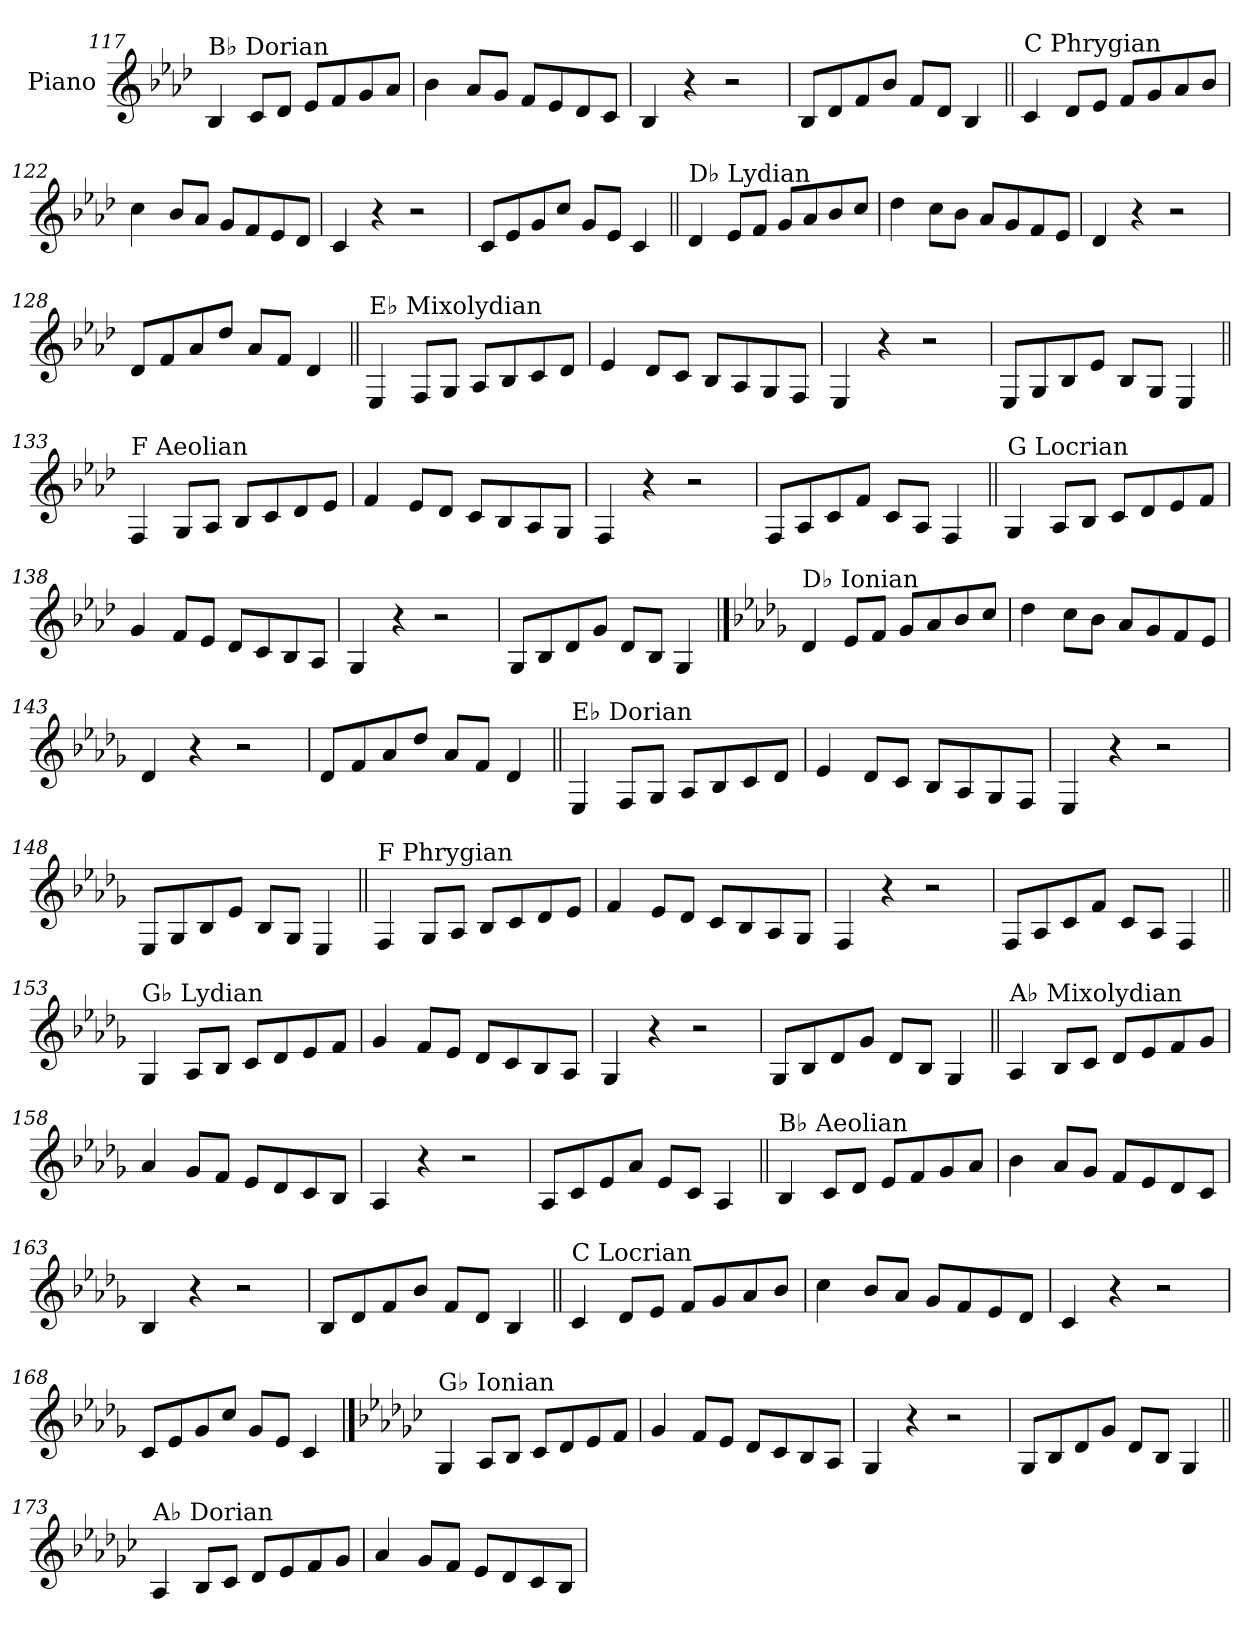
**kern
*part1
*staff1
*I"Piano
*I'Pno.
!!LO:LB:g=z
*clefG2
*k[b-e-a-d-]
=117
!LO:TX:a:t=B♭ Dorian
4B-/
8c/L
8d-/J
8e-/L
8f/
8g/
8a-/J
=118
4b-\
8a-/L
8g/J
8f/L
8e-/
8d-/
8c/J
=119
4B-/
4r
2r
=120
8B-/L
8d-/
8f/
8b-/J
8f/L
8d-/J
4B-/
!!LO:LB:g=z
=121||
!LO:TX:a:t=C Phrygian
4c/
8d-/L
8e-/J
8f/L
8g/
8a-/
8b-/J
=122
4cc\
8b-/L
8a-/J
8g/L
8f/
8e-/
8d-/J
=123
4c/
4r
2r
=124
8c/L
8e-/
8g/
8cc/J
8g/L
8e-/J
4c/
!!LO:LB:g=z
=125||
!LO:TX:a:t=D♭ Lydian
4d-/
8e-/L
8f/J
8g/L
8a-/
8b-/
8cc/J
=126
4dd-\
8cc\L
8b-\J
8a-/L
8g/
8f/
8e-/J
=127
4d-/
4r
2r
=128
8d-/L
8f/
8a-/
8dd-/J
8a-/L
8f/J
4d-/
!!LO:LB:g=z
=129||
!LO:TX:a:t=E♭ Mixolydian
4E-/
8F/L
8G/J
8A-/L
8B-/
8c/
8d-/J
=130
4e-/
8d-/L
8c/J
8B-/L
8A-/
8G/
8F/J
=131
4E-/
4r
2r
=132
8E-/L
8G/
8B-/
8e-/J
8B-/L
8G/J
4E-/
!!LO:LB:g=z
=133||
!LO:TX:a:t=F Aeolian
4F/
8G/L
8A-/J
8B-/L
8c/
8d-/
8e-/J
=134
4f/
8e-/L
8d-/J
8c/L
8B-/
8A-/
8G/J
=135
4F/
4r
2r
=136
8F/L
8A-/
8c/
8f/J
8c/L
8A-/J
4F/
!!LO:LB:g=z
=137||
!LO:TX:a:t=G Locrian
4G/
8A-/L
8B-/J
8c/L
8d-/
8e-/
8f/J
=138
4g/
8f/L
8e-/J
8d-/L
8c/
8B-/
8A-/J
=139
4G/
4r
2r
=140
8G/L
8B-/
8d-/
8g/J
8d-/L
8B-/J
4G/
!!LO:PB:g=z
==141
*k[b-e-a-d-g-]
!LO:TX:a:t=D♭ Ionian
4d-/
8e-/L
8f/J
8g-/L
8a-/
8b-/
8cc/J
=142
4dd-\
8cc\L
8b-\J
8a-/L
8g-/
8f/
8e-/J
=143
4d-/
4r
2r
=144
8d-/L
8f/
8a-/
8dd-/J
8a-/L
8f/J
4d-/
!!LO:LB:g=z
=145||
!LO:TX:a:t=E♭ Dorian
4E-/
8F/L
8G-/J
8A-/L
8B-/
8c/
8d-/J
=146
4e-/
8d-/L
8c/J
8B-/L
8A-/
8G-/
8F/J
=147
4E-/
4r
2r
=148
8E-/L
8G-/
8B-/
8e-/J
8B-/L
8G-/J
4E-/
!!LO:LB:g=z
=149||
!LO:TX:a:t=F Phrygian
4F/
8G-/L
8A-/J
8B-/L
8c/
8d-/
8e-/J
=150
4f/
8e-/L
8d-/J
8c/L
8B-/
8A-/
8G-/J
=151
4F/
4r
2r
=152
8F/L
8A-/
8c/
8f/J
8c/L
8A-/J
4F/
!!LO:LB:g=z
=153||
!LO:TX:a:t=G♭ Lydian
4G-/
8A-/L
8B-/J
8c/L
8d-/
8e-/
8f/J
=154
4g-/
8f/L
8e-/J
8d-/L
8c/
8B-/
8A-/J
=155
4G-/
4r
2r
=156
8G-/L
8B-/
8d-/
8g-/J
8d-/L
8B-/J
4G-/
!!LO:LB:g=z
=157||
!LO:TX:a:t=A♭ Mixolydian
4A-/
8B-/L
8c/J
8d-/L
8e-/
8f/
8g-/J
=158
4a-/
8g-/L
8f/J
8e-/L
8d-/
8c/
8B-/J
=159
4A-/
4r
2r
=160
8A-/L
8c/
8e-/
8a-/J
8e-/L
8c/J
4A-/
!!LO:LB:g=z
=161||
!LO:TX:a:t=B♭ Aeolian
4B-/
8c/L
8d-/J
8e-/L
8f/
8g-/
8a-/J
=162
4b-\
8a-/L
8g-/J
8f/L
8e-/
8d-/
8c/J
=163
4B-/
4r
2r
=164
8B-/L
8d-/
8f/
8b-/J
8f/L
8d-/J
4B-/
!!LO:LB:g=z
=165||
!LO:TX:a:t=C Locrian
4c/
8d-/L
8e-/J
8f/L
8g-/
8a-/
8b-/J
=166
4cc\
8b-/L
8a-/J
8g-/L
8f/
8e-/
8d-/J
=167
4c/
4r
2r
=168
8c/L
8e-/
8g-/
8cc/J
8g-/L
8e-/J
4c/
!!LO:PB:g=z
==169
*k[b-e-a-d-g-c-]
!LO:TX:a:t=G♭ Ionian
4G-/
8A-/L
8B-/J
8c-/L
8d-/
8e-/
8f/J
=170
4g-/
8f/L
8e-/J
8d-/L
8c-/
8B-/
8A-/J
=171
4G-/
4r
2r
=172
8G-/L
8B-/
8d-/
8g-/J
8d-/L
8B-/J
4G-/
!!LO:LB:g=z
=173||
!LO:TX:a:t=A♭ Dorian
4A-/
8B-/L
8c-/J
8d-/L
8e-/
8f/
8g-/J
=174
4a-/
8g-/L
8f/J
8e-/L
8d-/
8c-/
8B-/J
=
*-
